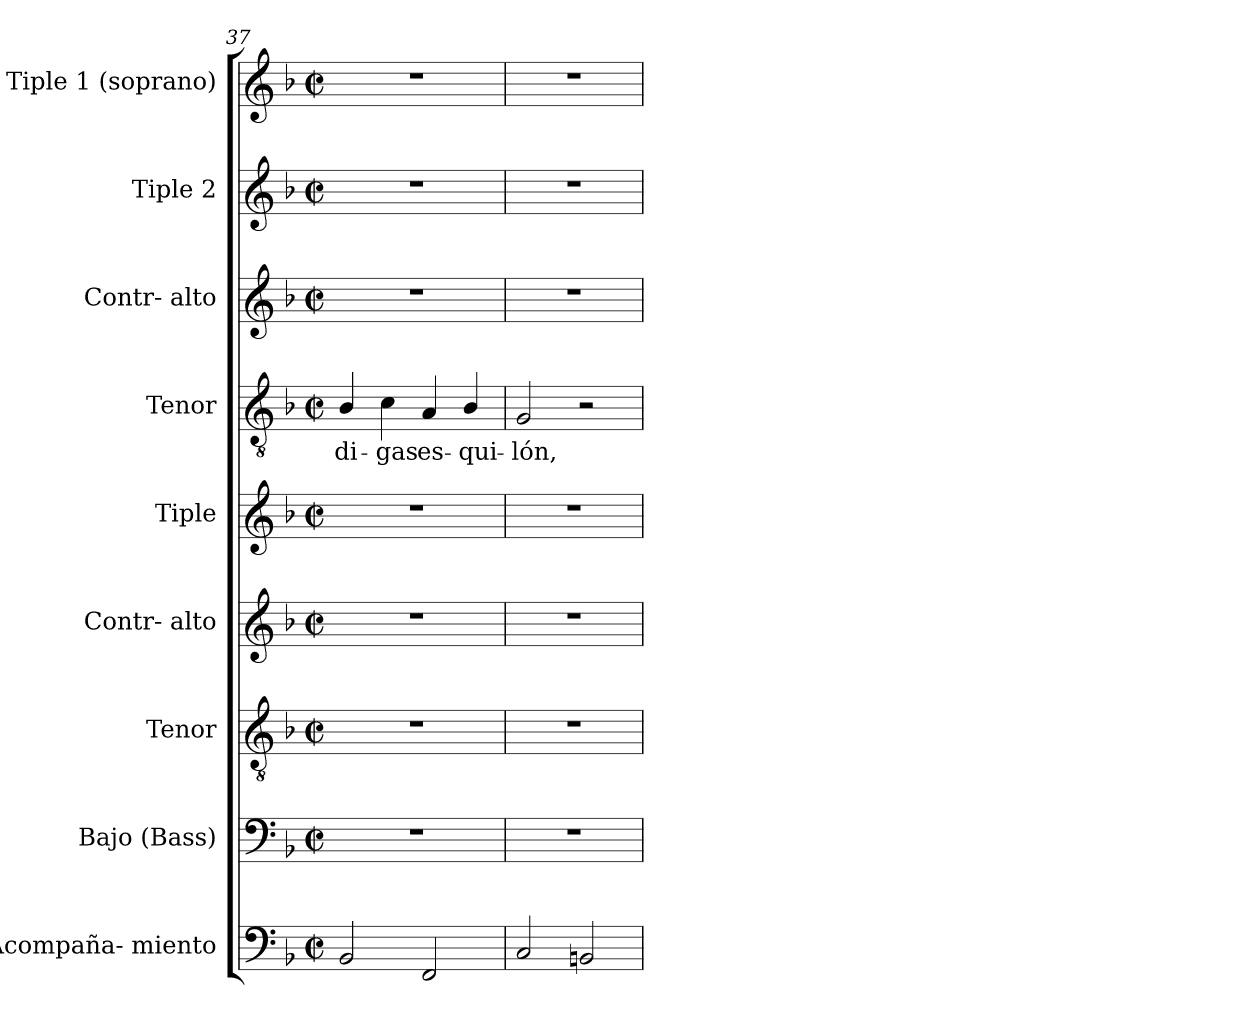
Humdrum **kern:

**kern	**kern	**kern	**kern	**kern	**kern	**text	**kern	**kern	**kern
*part9	*part8	*part7	*part6	*part5	*part4	*part4	*part3	*part2	*part1
*staff9	*staff8	*staff7	*staff6	*staff5	*staff4	*staff4	*staff3	*staff2	*staff1
*I"Acompaña- miento	*I"Bajo (Bass)	*I"Tenor	*I"Contr- alto	*I"Tiple	*I"Tenor	*	*I"Contr- alto	*I"Tiple 2	*I"Tiple 1 (soprano)
*I'Cont.	*I'B.	*I'T.	*I'A.	*	*I'T.	*	*I'A.	*	*I'S.
*clefF4	*clefF4	*clefGv2	*clefG2	*clefG2	*clefGv2	*	*clefG2	*clefG2	*clefG2
*	*	*ITrd7c12	*	*	*ITrd7c12	*	*	*	*
*k[b-]	*k[b-]	*k[b-]	*k[b-]	*k[b-]	*k[b-]	*	*k[b-]	*k[b-]	*k[b-]
*F:	*F:	*F:	*F:	*F:	*F:	*	*F:	*F:	*F:
*M2/2	*M2/2	*M2/2	*M2/2	*M2/2	*M2/2	*	*M2/2	*M2/2	*M2/2
*met(c|)	*met(c|)	*met(c|)	*met(c|)	*met(c|)	*met(c|)	*	*met(c|)	*met(c|)	*met(c|)
=37	=37	=37	=37	=37	=37	=37	=37	=37	=37
!	!	!	!	!	!	!LO:LY:b:color=#000000	!	!	!
2BB-i/	1r	1r	1r	1r	4BB-i/	di-	1r	1r	1r
!	!	!	!	!	!	!LO:LY:b:color=#000000	!	!	!
.	.	.	.	.	4Ci\	-gas	.	.	.
!	!	!	!	!	!	!LO:LY:b:color=#000000	!	!	!
2FFi/	.	.	.	.	4AAi/	es-	.	.	.
!	!	!	!	!	!	!LO:LY:b:color=#000000	!	!	!
.	.	.	.	.	4BB-i/	-qui-	.	.	.
=38	=38	=38	=38	=38	=38	=38	=38	=38	=38
!	!	!	!	!	!	!LO:LY:b:color=#000000	!	!	!
2Ci/	1r	1r	1r	1r	2GGi/	-lón,	1r	1r	1r
2BBni/	.	.	.	.	2r	.	.	.	.
=	=	=	=	=	=	=	=	=	=
*-	*-	*-	*-	*-	*-	*-	*-	*-	*-
